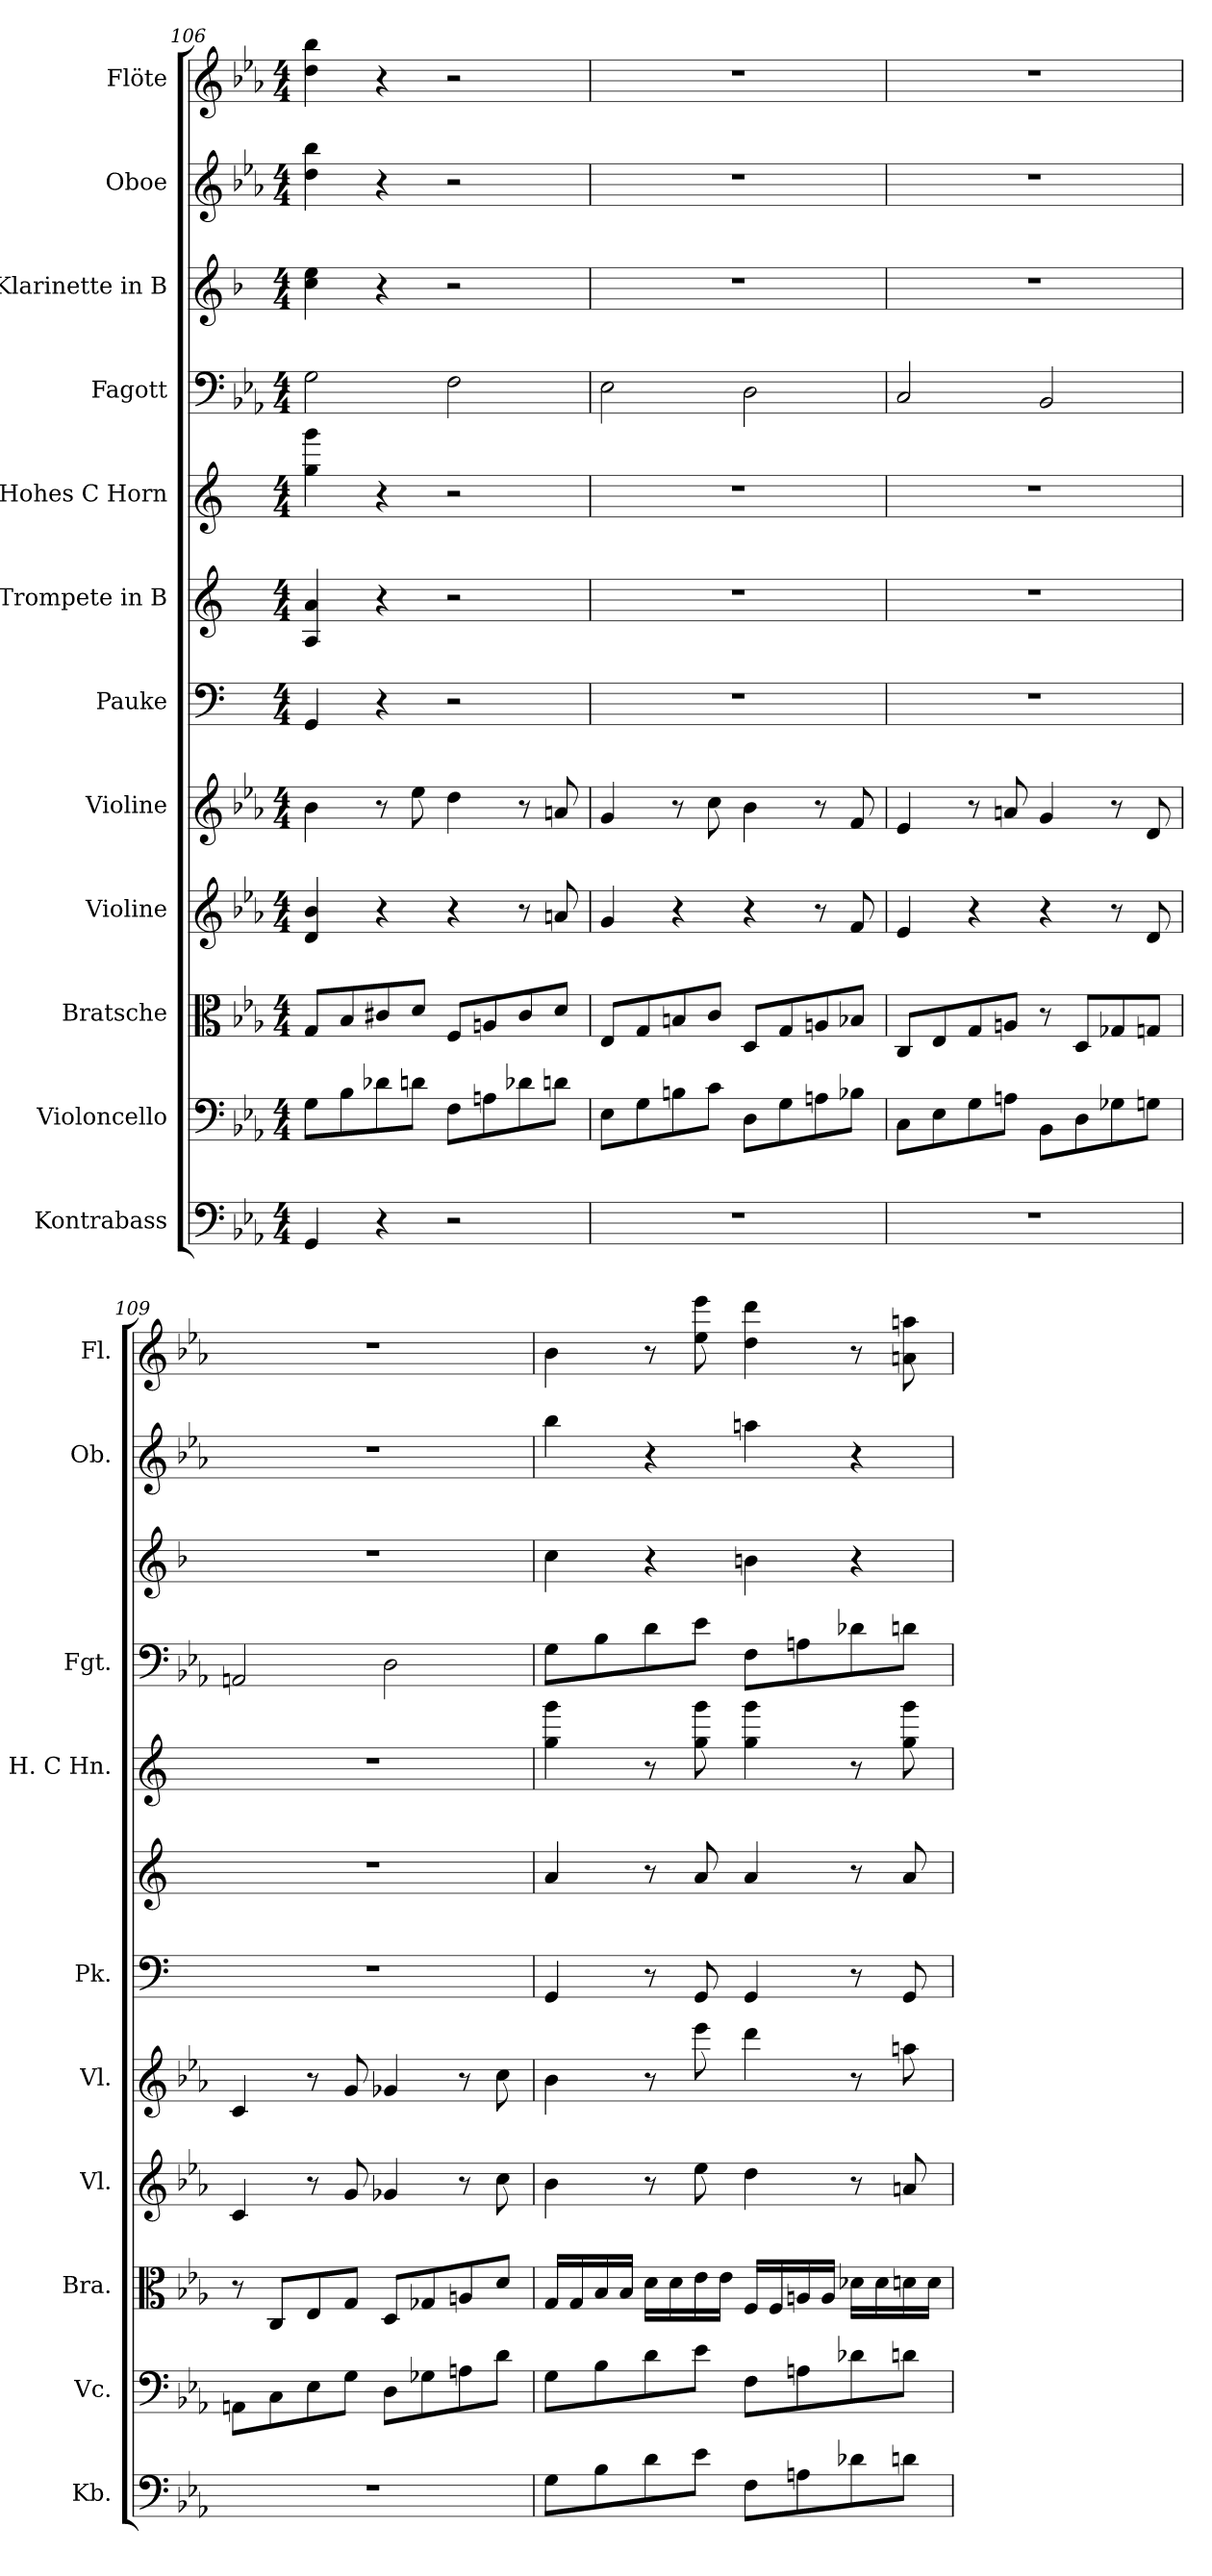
**kern	**kern	**kern	**kern	**kern	**kern	**kern	**kern	**kern	**kern	**kern	**kern
*part12	*part11	*part10	*part9	*part8	*part7	*part6	*part5	*part4	*part3	*part2	*part1
*staff12	*staff11	*staff10	*staff9	*staff8	*staff7	*staff6	*staff5	*staff4	*staff3	*staff2	*staff1
*I"Kontrabass	*I"Violoncello	*I"Bratsche	*I"Violine	*I"Violine	*I"Pauke	*I"Trompete in B	*I"Hohes C Horn	*I"Fagott	*I"Klarinette in B	*I"Oboe	*I"Flöte
*I'Kb.	*I'Vc.	*I'Bra.	*I'Vl.	*I'Vl.	*I'Pk.	*	*I'H. C Hn.	*I'Fgt.	*	*I'Ob.	*I'Fl.
!!LO:PB:g=z
*clefF4	*clefF4	*clefC3	*clefG2	*clefG2	*clefF4	*clefG2	*clefG2	*clefF4	*clefG2	*clefG2	*clefG2
*ITrd7c12	*	*	*	*	*	*ITrd1c2	*ITrd7c12	*	*ITrd1c2	*	*
*k[b-e-a-]	*k[b-e-a-]	*k[b-e-a-]	*k[b-e-a-]	*k[b-e-a-]	*k[]	*k[b-e-]	*k[]	*k[b-e-a-]	*k[b-e-a-]	*k[b-e-a-]	*k[b-e-a-]
*M4/4	*M4/4	*M4/4	*M4/4	*M4/4	*M4/4	*M4/4	*M4/4	*M4/4	*M4/4	*M4/4	*M4/4
=106	=106	=106	=106	=106	=106	=106	=106	=106	=106	=106	=106
4GGG/	8G\L	8G/L	4d/ 4b-/	4b-\	4GG/	4G/ 4g/	4g\ 4gg\	2G\	4b-\ 4dd\	4dd\ 4bb-\	4dd\ 4bb-\
.	8B-\	8B-/	.	.	.	.	.	.	.	.	.
4r	8d-X\	8c#X/	4r	8r	4r	4r	4r	.	4r	4r	4r
.	8dn\J	8d/J	.	8ee-\	.	.	.	.	.	.	.
2r	8F\L	8F/L	4r	4dd\	2r	2r	2r	2F\	2r	2r	2r
.	8An\	8An/	.	.	.	.	.	.	.	.	.
.	8d-X\	8c#/	8r	8r	.	.	.	.	.	.	.
.	8dn\J	8d/J	8an/	8an/	.	.	.	.	.	.	.
=107	=107	=107	=107	=107	=107	=107	=107	=107	=107	=107	=107
1r	8E-\L	8E-/L	4g/	4g/	1r	1r	1r	2E-\	1r	1r	1r
.	8G\	8G/	.	.	.	.	.	.	.	.	.
.	8Bn\	8Bn/	4r	8r	.	.	.	.	.	.	.
.	8c\J	8c/J	.	8cc\	.	.	.	.	.	.	.
.	8D\L	8D/L	4r	4b-\	.	.	.	2D\	.	.	.
.	8G\	8G/	.	.	.	.	.	.	.	.	.
.	8An\	8An/	8r	8r	.	.	.	.	.	.	.
.	8B-X\J	8B-X/J	8f/	8f/	.	.	.	.	.	.	.
=108	=108	=108	=108	=108	=108	=108	=108	=108	=108	=108	=108
1r	8C\L	8C/L	4e-/	4e-/	1r	1r	1r	2C/	1r	1r	1r
.	8E-\	8E-/	.	.	.	.	.	.	.	.	.
.	8G\	8G/	4r	8r	.	.	.	.	.	.	.
.	8An\J	8An/J	.	8an/	.	.	.	.	.	.	.
.	8BB-\L	8r	4r	4g/	.	.	.	2BB-/	.	.	.
.	8D\	8D/L	.	.	.	.	.	.	.	.	.
.	8G-X\	8G-X/	8r	8r	.	.	.	.	.	.	.
.	8Gn\J	8Gn/J	8d/	8d/	.	.	.	.	.	.	.
=109	=109	=109	=109	=109	=109	=109	=109	=109	=109	=109	=109
1r	8AAn\L	8r	4c/	4c/	1r	1r	1r	2AAn/	1r	1r	1r
.	8C\	8C/L	.	.	.	.	.	.	.	.	.
.	8E-\	8E-/	8r	8r	.	.	.	.	.	.	.
.	8G\J	8G/J	8g/	8g/	.	.	.	.	.	.	.
.	8D\L	8D/L	4g-X/	4g-X/	.	.	.	2D\	.	.	.
.	8G-X\	8G-X/	.	.	.	.	.	.	.	.	.
.	8An\	8An/	8r	8r	.	.	.	.	.	.	.
.	8d\J	8d/J	8cc\	8cc\	.	.	.	.	.	.	.
!!LO:PB:g=z
=110	=110	=110	=110	=110	=110	=110	=110	=110	=110	=110	=110
8GG\L	8G\L	16G/LL	4b-\	4b-\	4GG/	4g/	4g\ 4gg\	8G\L	4b-\	4bb-\	4b-\
.	.	16G/	.	.	.	.	.	.	.	.	.
8BB-\	8B-\	16B-/	.	.	.	.	.	8B-\	.	.	.
.	.	16B-/JJ	.	.	.	.	.	.	.	.	.
8D\	8d\	16d\LL	8r	8r	8r	8r	8r	8d\	4r	4r	8r
.	.	16d\	.	.	.	.	.	.	.	.	.
8E-\J	8e-\J	16e-\	8ee-\	8eee-\	8GG/	8g/	8g\ 8gg\	8e-\J	.	.	8ee-\ 8eee-\
.	.	16e-\JJ	.	.	.	.	.	.	.	.	.
8FF\L	8F\L	16F/LL	4dd\	4ddd\	4GG/	4g/	4g\ 4gg\	8F\L	4an\	4aan\	4dd\ 4ddd\
.	.	16F/	.	.	.	.	.	.	.	.	.
8AAn\	8An\	16An/	.	.	.	.	.	8An\	.	.	.
.	.	16A/JJ	.	.	.	.	.	.	.	.	.
8D-X\	8d-X\	16d-X\LL	8r	8r	8r	8r	8r	8d-X\	4r	4r	8r
.	.	16d-\	.	.	.	.	.	.	.	.	.
8Dn\J	8dn\J	16dn\	8an/	8aan\	8GG/	8g/	8g\ 8gg\	8dn\J	.	.	8an\ 8aan\
.	.	16d\JJ	.	.	.	.	.	.	.	.	.
=	=	=	=	=	=	=	=	=	=	=	=
*-	*-	*-	*-	*-	*-	*-	*-	*-	*-	*-	*-
